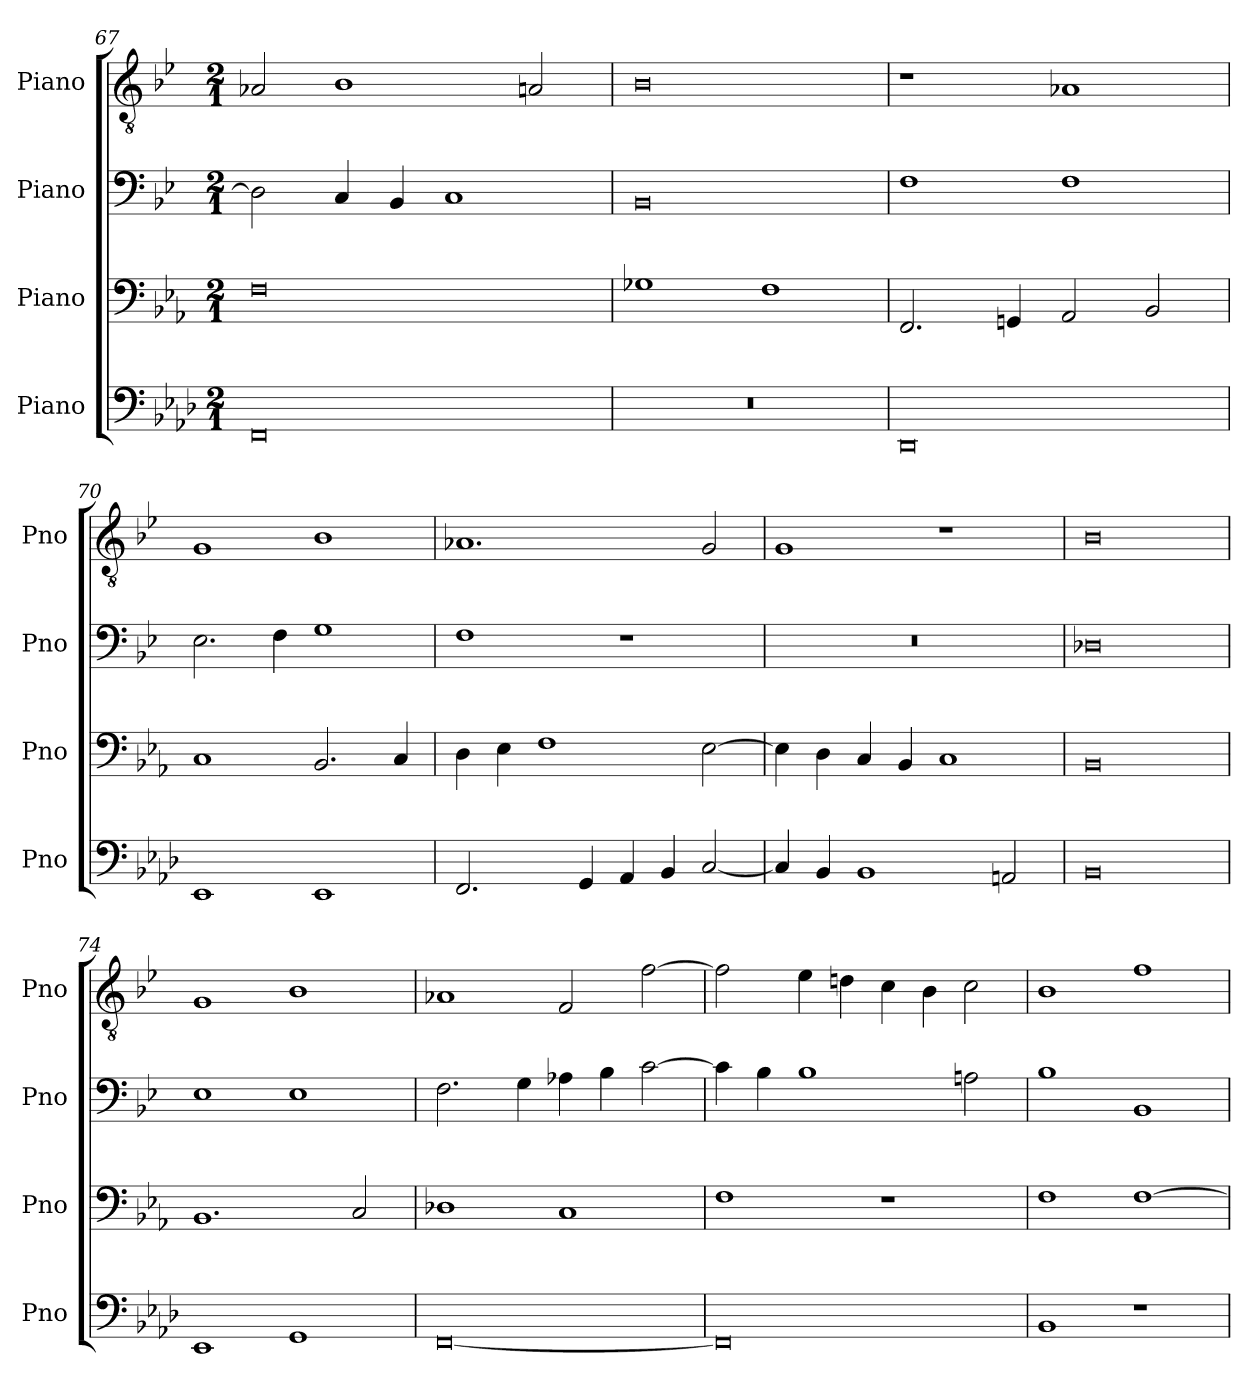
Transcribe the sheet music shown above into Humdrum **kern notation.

**kern	**kern	**kern	**kern
*part4	*part3	*part2	*part1
*staff4	*staff3	*staff2	*staff1
*I"Piano	*I"Piano	*I"Piano	*I"Piano
*I'Pno	*I'Pno	*I'Pno	*I'Pno
*clefF4	*clefF4	*clefF4	*clefGv2
*k[b-e-a-d-]	*k[b-e-a-]	*k[b-e-]	*k[b-e-]
*M2/1	*M2/1	*M2/1	*M2/1
=67	=67	=67	=67
0FF	0F	2D-\]	2A-X/
.	.	4C/	1B-
.	.	4BB-/	.
.	.	1C	.
.	.	.	2An/
=68	=68	=68	=68
0r	1G-X	0BB-	0B-
.	1F	.	.
!!LO:LB:g=z
=69	=69	=69	=69
0DD-	2.FF/	1F	1r
.	4GGn/	.	.
.	2AA-/	1F	1A-X
.	2BB-/	.	.
=70	=70	=70	=70
1EE-	1C	2.E-\	1G
.	.	4F\	.
1EE-	2.BB-/	1G	1B-
.	4C/	.	.
=71	=71	=71	=71
2.FF/	4D\	1F	1.A-X
.	4E-\	.	.
.	1F	.	.
4GG/	.	.	.
4AA-/	.	1r	.
4BB-/	.	.	.
[2C/	[2E-\	.	2G/
!!LO:PB:g=z
=72	=72	=72	=72
4C/]	4E-\]	0r	1G
4BB-/	4D\	.	.
1BB-	4C/	.	.
.	4BB-/	.	.
.	1C	.	1r
2AAn/	.	.	.
=73	=73	=73	=73
0BB-	0BB-	0D-X	0B-
=74	=74	=74	=74
1EE-	1.BB-	1E-	1G
1GG	.	1E-	1B-
.	2C/	.	.
=75	=75	=75	=75
[0FF	1D-X	2.F\	1A-X
.	.	4G\	.
.	1C	4A-X\	2F/
.	.	4B-\	.
.	.	[2c\	[2f\
!!LO:LB:g=z
=76	=76	=76	=76
0FF]	1F	4c\]	2f\]
.	.	4B-\	.
.	.	1B-	4e-\
.	.	.	4dn\
.	1r	.	4c\
.	.	.	4B-\
.	.	2An\	2c\
=77	=77	=77	=77
1BB-	1F	1B-	1B-
1r	[1F	1BB-	1f
=	=	=	=
*-	*-	*-	*-
